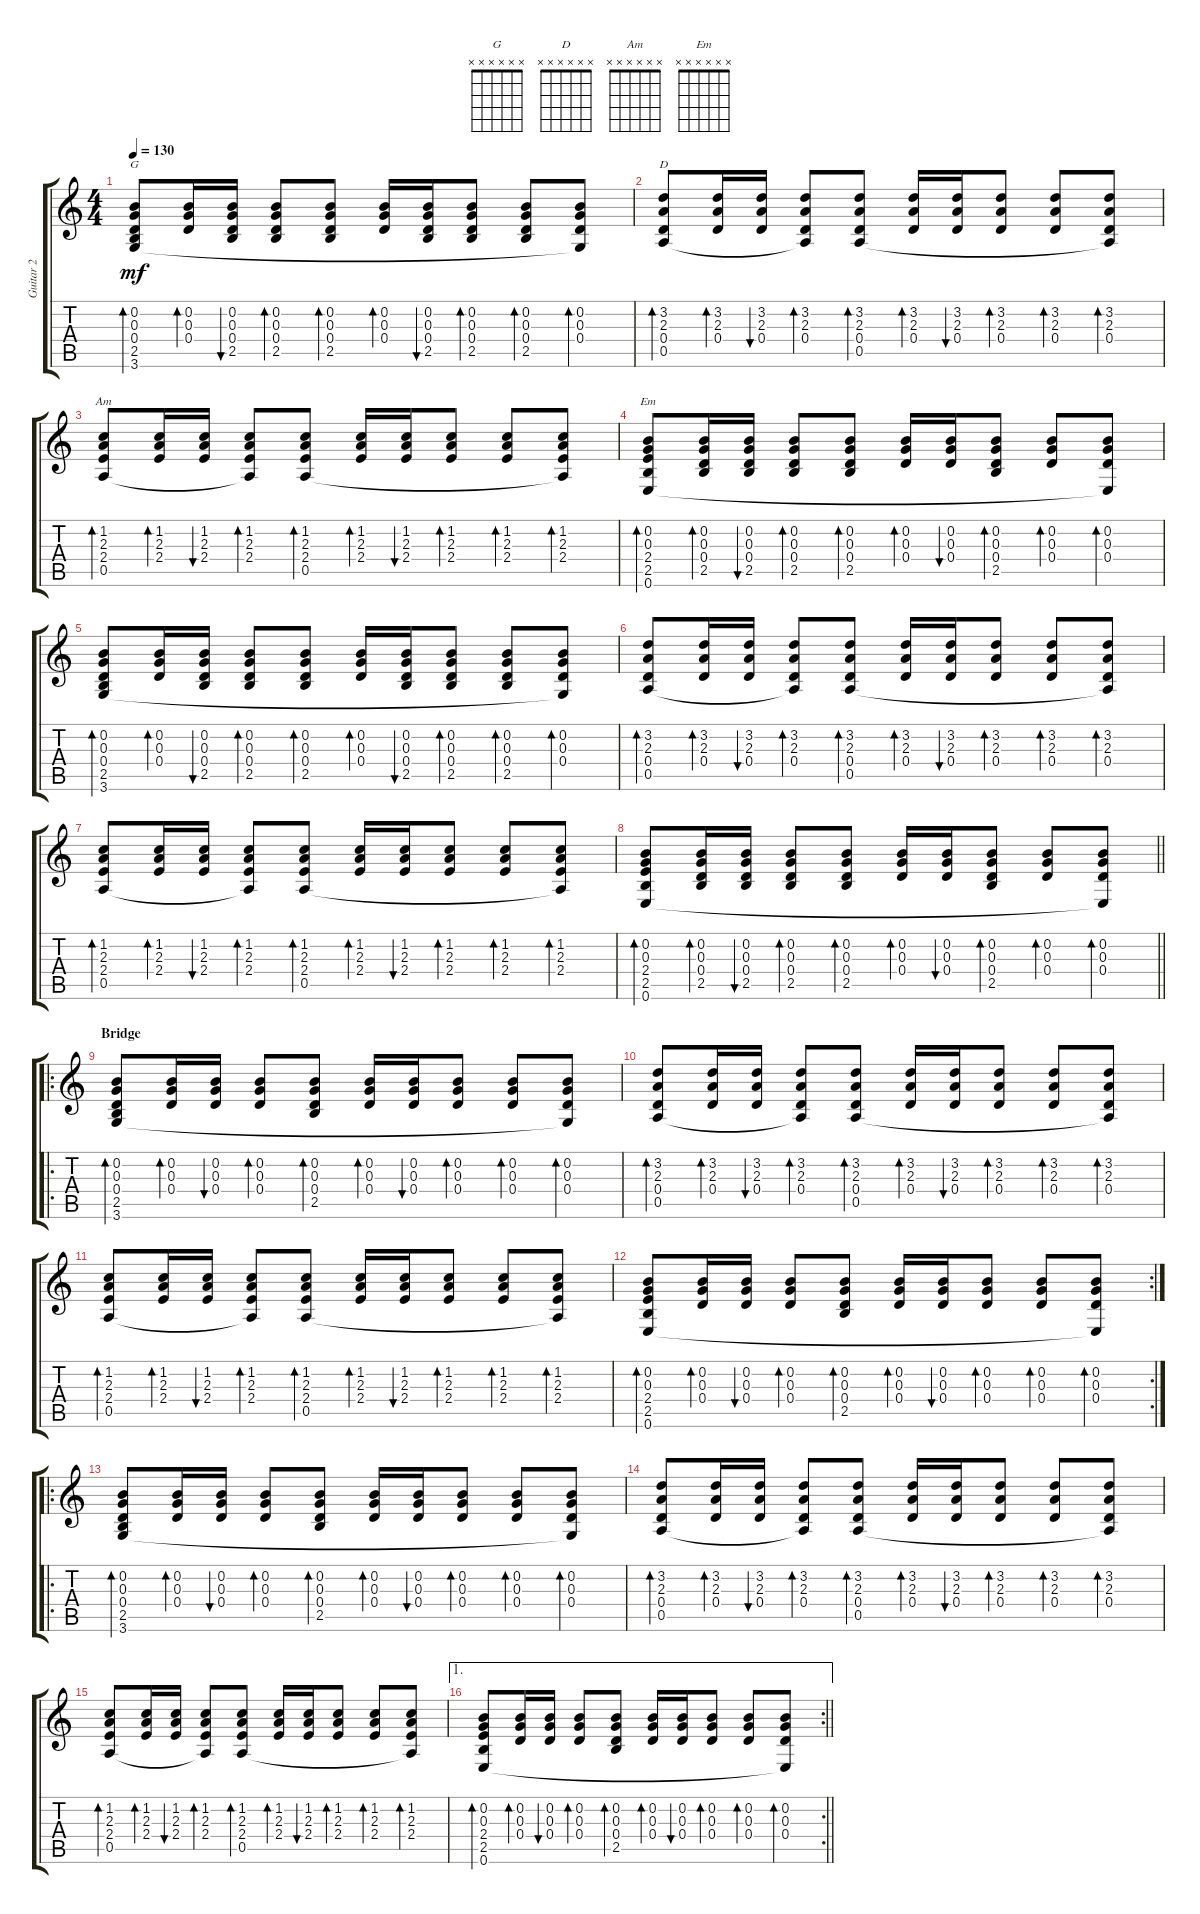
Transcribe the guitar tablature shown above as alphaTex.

\track ("Guitar 2" "Guitar 2") {instrument acousticguitarsteel}
\staff {score tabs}
\tuning (E4 B3 G3 D3 A2 E2) {hide}
\chord ("G" x x x x x x)
\chord ("D" x x x x x x)
\chord ("Am" x x x x x x)
\chord ("Em" x x x x x x)
\ts (4 4)
\tempo 130
\clef g2
\ks c
(0.2 0.3 0.4 2.5 3.6).8{bd 30 ch "G" dy mf} (0.2 0.3 0.4).16{bd 30} (0.2 0.3 0.4 2.5).16{bu 30} (0.2 0.3 0.4 2.5).8{bd 30} (0.2 0.3 0.4 2.5).8{bd 30} (0.2 0.3 0.4).16{bd 30} (0.2 0.3 0.4 2.5).16{bu 30} (0.2 0.3 0.4 2.5).8{bd 30} (0.2 0.3 0.4 2.5).8{bd 30} (0.2 0.3 0.4 3.6{t}).8{bd 30} |
(3.2 2.3 0.4 0.5).8{bd 30 ch "D"} (3.2 2.3 0.4).16{bd 30} (3.2 2.3 0.4).16{bu 30} (3.2 2.3 0.4 0.5{t}).8{bd 30} (3.2 2.3 0.4 0.5).8{bd 30} (3.2 2.3 0.4).16{bd 30} (3.2 2.3 0.4).16{bu 30} (3.2 2.3 0.4).8{bd 30} (3.2 2.3 0.4).8{bd 30} (3.2 2.3 0.4 0.5{t}).8{bd 30} |
(1.2 2.3 2.4 0.5).8{bd 30 ch "Am"} (1.2 2.3 2.4).16{bd 30} (1.2 2.3 2.4).16{bu 30} (1.2 2.3 2.4 0.5{t}).8{bd 30} (1.2 2.3 2.4 0.5).8{bd 30} (1.2 2.3 2.4).16{bd 30} (1.2 2.3 2.4).16{bu 30} (1.2 2.3 2.4).8{bd 30} (1.2 2.3 2.4).8{bd 30} (1.2 2.3 2.4 0.5{t}).8{bd 30} |
(0.2 0.3 2.4 2.5 0.6).8{bd 30 ch "Em"} (0.2 0.3 0.4 2.5).16{bd 30} (0.2 0.3 0.4 2.5).16{bu 30} (0.2 0.3 0.4 2.5).8{bd 30} (0.2 0.3 0.4 2.5).8{bd 30} (0.2 0.3 0.4).16{bd 30} (0.2 0.3 0.4).16{bu 30} (0.2 0.3 0.4 2.5).8{bd 30} (0.2 0.3 0.4).8{bd 30} (0.2 0.3 0.4 0.6{t}).8{bd 30} |
(0.2 0.3 0.4 2.5 3.6).8{bd 30} (0.2 0.3 0.4).16{bd 30} (0.2 0.3 0.4 2.5).16{bu 30} (0.2 0.3 0.4 2.5).8{bd 30} (0.2 0.3 0.4 2.5).8{bd 30} (0.2 0.3 0.4).16{bd 30} (0.2 0.3 0.4 2.5).16{bu 30} (0.2 0.3 0.4 2.5).8{bd 30} (0.2 0.3 0.4 2.5).8{bd 30} (0.2 0.3 0.4 3.6{t}).8{bd 30} |
(3.2 2.3 0.4 0.5).8{bd 30} (3.2 2.3 0.4).16{bd 30} (3.2 2.3 0.4).16{bu 30} (3.2 2.3 0.4 0.5{t}).8{bd 30} (3.2 2.3 0.4 0.5).8{bd 30} (3.2 2.3 0.4).16{bd 30} (3.2 2.3 0.4).16{bu 30} (3.2 2.3 0.4).8{bd 30} (3.2 2.3 0.4).8{bd 30} (3.2 2.3 0.4 0.5{t}).8{bd 30} |
(1.2 2.3 2.4 0.5).8{bd 30} (1.2 2.3 2.4).16{bd 30} (1.2 2.3 2.4).16{bu 30} (1.2 2.3 2.4 0.5{t}).8{bd 30} (1.2 2.3 2.4 0.5).8{bd 30} (1.2 2.3 2.4).16{bd 30} (1.2 2.3 2.4).16{bu 30} (1.2 2.3 2.4).8{bd 30} (1.2 2.3 2.4).8{bd 30} (1.2 2.3 2.4 0.5{t}).8{bd 30} |
\barLineRight lightlight
(0.2 0.3 2.4 2.5 0.6).8{bd 30} (0.2 0.3 0.4 2.5).16{bd 30} (0.2 0.3 0.4 2.5).16{bu 30} (0.2 0.3 0.4 2.5).8{bd 30} (0.2 0.3 0.4 2.5).8{bd 30} (0.2 0.3 0.4).16{bd 30} (0.2 0.3 0.4).16{bu 30} (0.2 0.3 0.4 2.5).8{bd 30} (0.2 0.3 0.4).8{bd 30} (0.2 0.3 0.4 0.6{t}).8{bd 30} |
\ro
\section ("" "Bridge")
(0.2 0.3 0.4 2.5 3.6).8{bd 30} (0.2 0.3 0.4).16{bd 30} (0.2 0.3 0.4).16{bu 30} (0.2 0.3 0.4).8{bd 30} (0.2 0.3 0.4 2.5).8{bd 30} (0.2 0.3 0.4).16{bd 30} (0.2 0.3 0.4).16{bu 30} (0.2 0.3 0.4).8{bd 30} (0.2 0.3 0.4).8{bd 30} (0.2 0.3 0.4 3.6{t}).8{bd 30} |
(3.2 2.3 0.4 0.5).8{bd 30} (3.2 2.3 0.4).16{bd 30} (3.2 2.3 0.4).16{bu 30} (3.2 2.3 0.4 0.5{t}).8{bd 30} (3.2 2.3 0.4 0.5).8{bd 30} (3.2 2.3 0.4).16{bd 30} (3.2 2.3 0.4).16{bu 30} (3.2 2.3 0.4).8{bd 30} (3.2 2.3 0.4).8{bd 30} (3.2 2.3 0.4 0.5{t}).8{bd 30} |
(1.2 2.3 2.4 0.5).8{bd 30} (1.2 2.3 2.4).16{bd 30} (1.2 2.3 2.4).16{bu 30} (1.2 2.3 2.4 0.5{t}).8{bd 30} (1.2 2.3 2.4 0.5).8{bd 30} (1.2 2.3 2.4).16{bd 30} (1.2 2.3 2.4).16{bu 30} (1.2 2.3 2.4).8{bd 30} (1.2 2.3 2.4).8{bd 30} (1.2 2.3 2.4 0.5{t}).8{bd 30} |
\rc 2
(0.2 0.3 2.4 2.5 0.6).8{bd 30} (0.2 0.3 0.4).16{bd 30} (0.2 0.3 0.4).16{bu 30} (0.2 0.3 0.4).8{bd 30} (0.2 0.3 0.4 2.5).8{bd 30} (0.2 0.3 0.4).16{bd 30} (0.2 0.3 0.4).16{bu 30} (0.2 0.3 0.4).8{bd 30} (0.2 0.3 0.4).8{bd 30} (0.2 0.3 0.4 0.6{t}).8{bd 30} |
\ro
(0.2 0.3 0.4 2.5 3.6).8{bd 30} (0.2 0.3 0.4).16{bd 30} (0.2 0.3 0.4).16{bu 30} (0.2 0.3 0.4).8{bd 30} (0.2 0.3 0.4 2.5).8{bd 30} (0.2 0.3 0.4).16{bd 30} (0.2 0.3 0.4).16{bu 30} (0.2 0.3 0.4).8{bd 30} (0.2 0.3 0.4).8{bd 30} (0.2 0.3 0.4 3.6{t}).8{bd 30} |
(3.2 2.3 0.4 0.5).8{bd 30} (3.2 2.3 0.4).16{bd 30} (3.2 2.3 0.4).16{bu 30} (3.2 2.3 0.4 0.5{t}).8{bd 30} (3.2 2.3 0.4 0.5).8{bd 30} (3.2 2.3 0.4).16{bd 30} (3.2 2.3 0.4).16{bu 30} (3.2 2.3 0.4).8{bd 30} (3.2 2.3 0.4).8{bd 30} (3.2 2.3 0.4 0.5{t}).8{bd 30} |
(1.2 2.3 2.4 0.5).8{bd 30} (1.2 2.3 2.4).16{bd 30} (1.2 2.3 2.4).16{bu 30} (1.2 2.3 2.4 0.5{t}).8{bd 30} (1.2 2.3 2.4 0.5).8{bd 30} (1.2 2.3 2.4).16{bd 30} (1.2 2.3 2.4).16{bu 30} (1.2 2.3 2.4).8{bd 30} (1.2 2.3 2.4).8{bd 30} (1.2 2.3 2.4 0.5{t}).8{bd 30} |
\ae 1
\rc 2
\barLineRight lightlight
(0.2 0.3 2.4 2.5 0.6).8{bd 30} (0.2 0.3 0.4).16{bd 30} (0.2 0.3 0.4).16{bu 30} (0.2 0.3 0.4).8{bd 30} (0.2 0.3 0.4 2.5).8{bd 30} (0.2 0.3 0.4).16{bd 30} (0.2 0.3 0.4).16{bu 30} (0.2 0.3 0.4).8{bd 30} (0.2 0.3 0.4).8{bd 30} (0.2 0.3 0.4 0.6{t}).8{bd 30}
